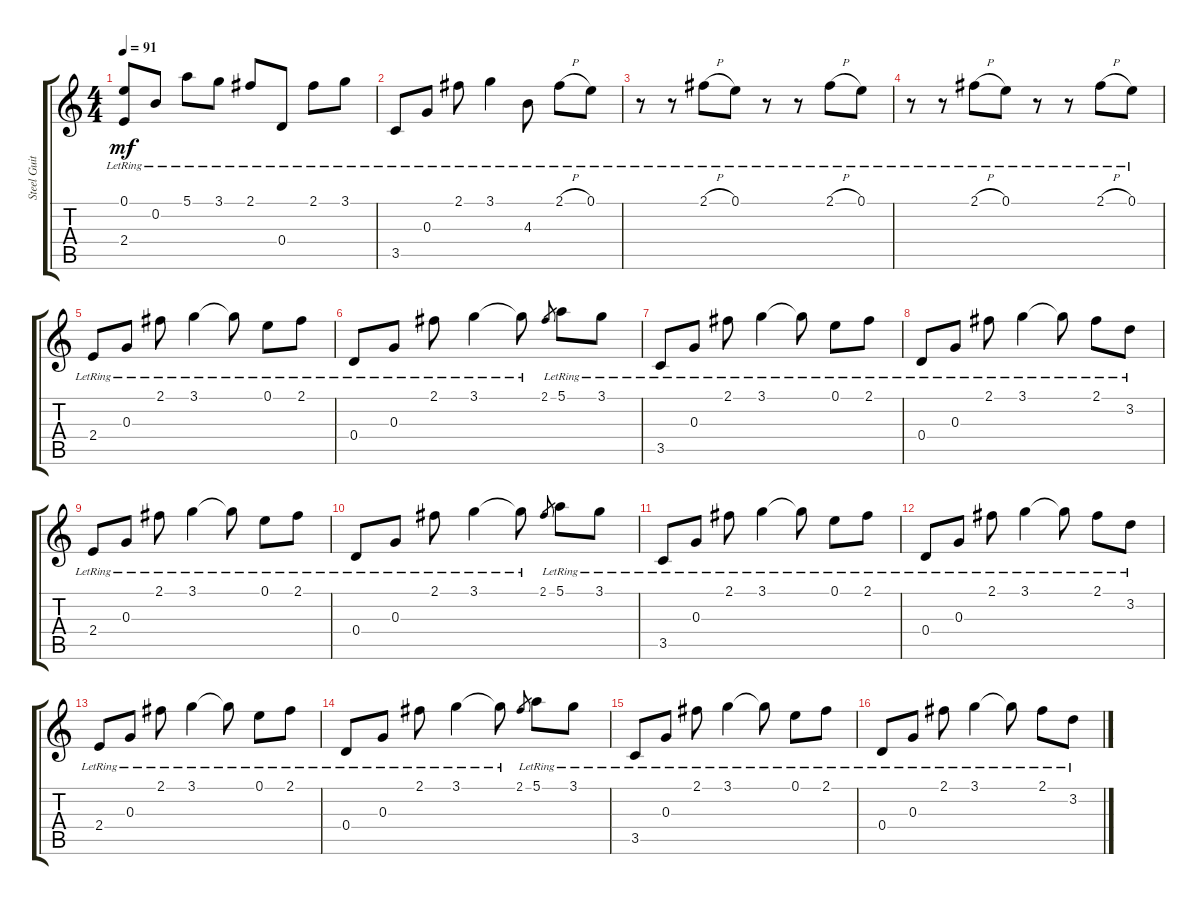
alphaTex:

\track ("Steel Guitar" "Steel Guit") {instrument acousticguitarsteel}
\staff {score tabs}
\tuning (E4 B3 G3 D3 A2 E2) {hide}
\ts (4 4)
\tempo 91
\clef g2
\ks c
(0.1{lr} 2.4{lr}).8{dy mf} 0.2{lr}.8 5.1{lr}.8 3.1{lr}.8 2.1{lr}.8 0.4{lr}.8 2.1{lr}.8 3.1{lr}.8 |
3.5{lr}.8 0.3{lr}.8 2.1{lr}.8 3.1{lr}.4 4.3{lr}.8 2.1{h lr}.8 0.1{lr}.8 |
r.8 r.8 2.1{h lr}.8 0.1{lr}.8 r.8 r.8 2.1{h lr}.8 0.1{lr}.8 |
r.8 r.8 2.1{h lr}.8 0.1{lr}.8 r.8 r.8 2.1{h lr}.8 0.1{lr}.8 |
2.4{lr}.8 0.3{lr}.8 2.1{lr}.8 3.1{lr}.4 3.1{lr t}.8 0.1{lr}.8 2.1{lr}.8 |
0.4{lr}.8 0.3{lr}.8 2.1{lr}.8 3.1{lr}.4 3.1{lr t}.8 2.1.8{gr} 5.1{lr}.8 3.1{lr}.8 |
3.5{lr}.8 0.3{lr}.8 2.1{lr}.8 3.1{lr}.4 3.1{lr t}.8 0.1{lr}.8 2.1{lr}.8 |
0.4{lr}.8 0.3{lr}.8 2.1{lr}.8 3.1{lr}.4 3.1{lr t}.8 2.1{lr}.8 3.2{lr}.8 |
2.4{lr}.8 0.3{lr}.8 2.1{lr}.8 3.1{lr}.4 3.1{lr t}.8 0.1{lr}.8 2.1{lr}.8 |
0.4{lr}.8 0.3{lr}.8 2.1{lr}.8 3.1{lr}.4 3.1{lr t}.8 2.1.8{gr} 5.1{lr}.8 3.1{lr}.8 |
3.5{lr}.8 0.3{lr}.8 2.1{lr}.8 3.1{lr}.4 3.1{lr t}.8 0.1{lr}.8 2.1{lr}.8 |
0.4{lr}.8 0.3{lr}.8 2.1{lr}.8 3.1{lr}.4 3.1{lr t}.8 2.1{lr}.8 3.2{lr}.8 |
2.4{lr}.8 0.3{lr}.8 2.1{lr}.8 3.1{lr}.4 3.1{lr t}.8 0.1{lr}.8 2.1{lr}.8 |
0.4{lr}.8 0.3{lr}.8 2.1{lr}.8 3.1{lr}.4 3.1{lr t}.8 2.1.8{gr} 5.1{lr}.8 3.1{lr}.8 |
3.5{lr}.8 0.3{lr}.8 2.1{lr}.8 3.1{lr}.4 3.1{lr t}.8 0.1{lr}.8 2.1{lr}.8 |
0.4{lr}.8 0.3{lr}.8 2.1{lr}.8 3.1{lr}.4 3.1{lr t}.8 2.1{lr}.8 3.2{lr}.8
